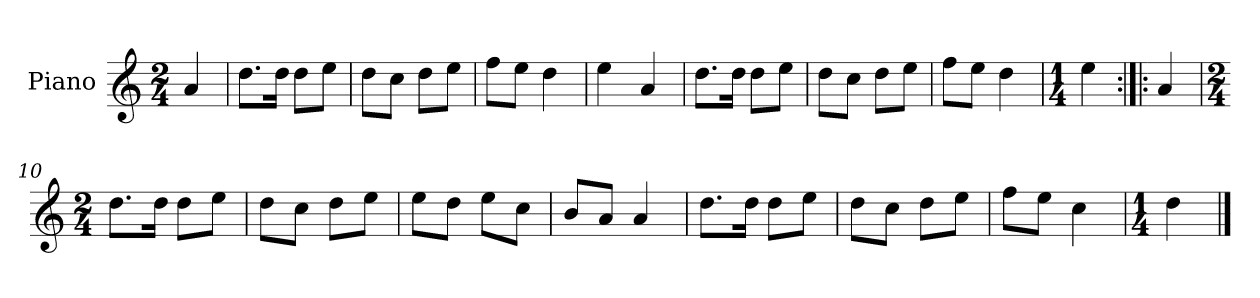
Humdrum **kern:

**kern
*part1
*staff1
*I"Piano
*I'Pno.
*clefG2
*k[]
*M2/4
=
4a/
=1
8.dd\L
16dd\Jk
8dd\L
8ee\J
=2
8dd\L
8cc\J
8dd\L
8ee\J
=3
8ff\L
8ee\J
4dd\
=4
4ee\
4a/
=5
8.dd\L
16dd\Jk
8dd\L
8ee\J
=6
8dd\L
8cc\J
8dd\L
8ee\J
=7
8ff\L
8ee\J
4dd\
=8
*M1/4
4ee\
=9:|!|:
4a/
!!LO:LB:g=z
=10
*M2/4
8.dd\L
16dd\Jk
8dd\L
8ee\J
=11
8dd\L
8cc\J
8dd\L
8ee\J
=12
8ee\L
8dd\J
8ee\L
8cc\J
=13
8b/L
8a/J
4a/
=14
8.dd\L
16dd\Jk
8dd\L
8ee\J
=15
8dd\L
8cc\J
8dd\L
8ee\J
=16
8ff\L
8ee\J
4cc\
=17
*M1/4
4dd\
==
*-
